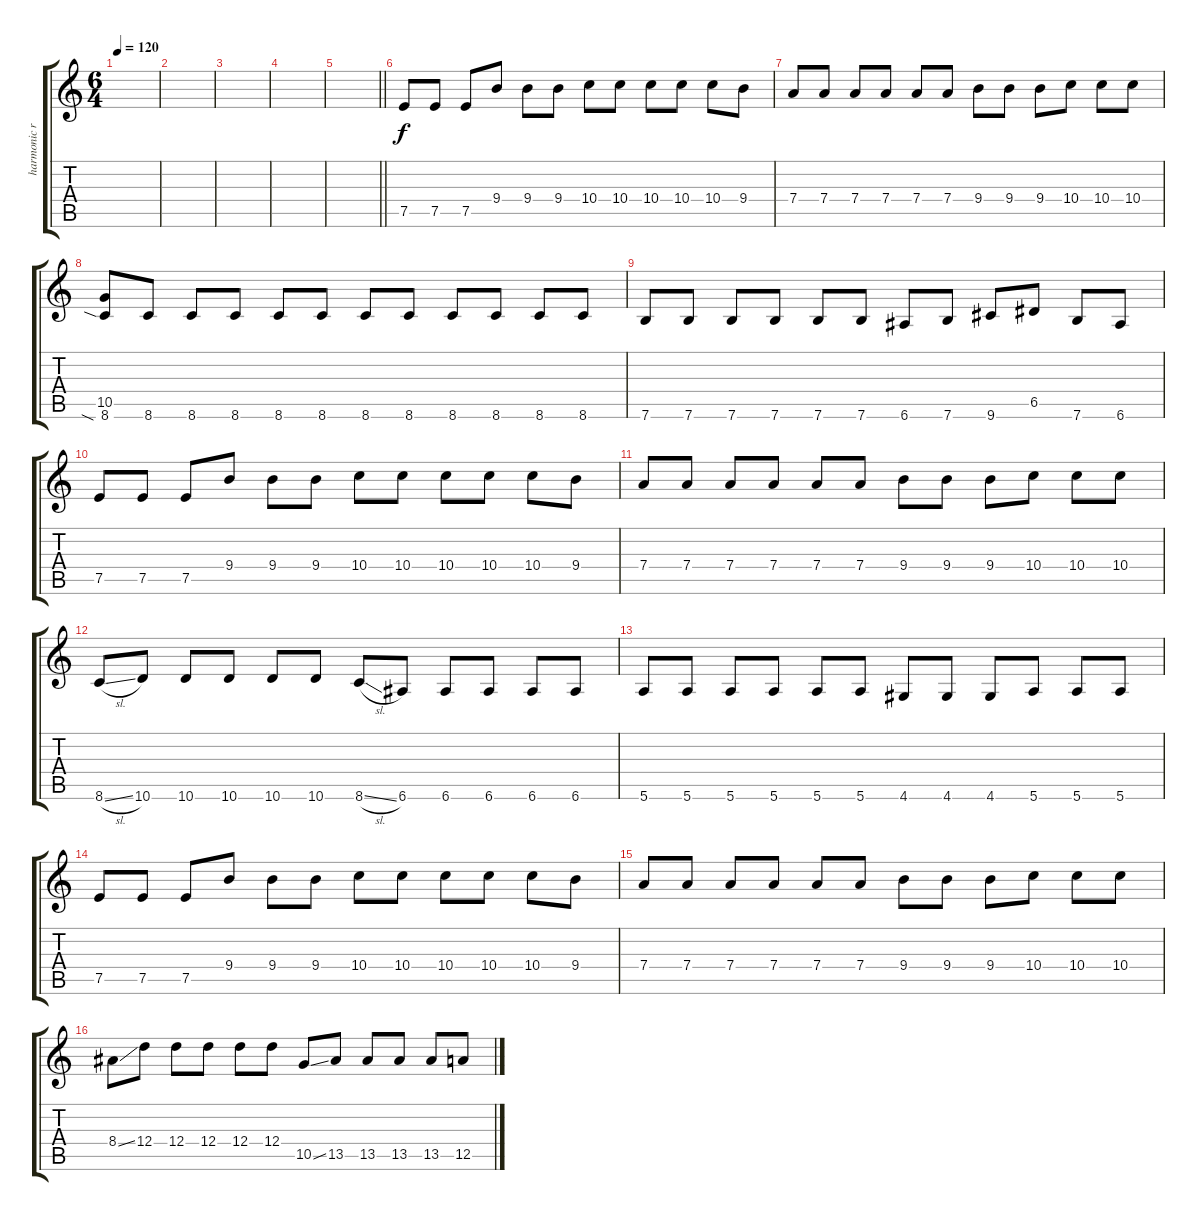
\track ("harmonic rhytm" "harmonic r") {instrument guitarharmonics}
\staff {score tabs}
\tuning (E4 B3 G3 D3 A2 E2) {hide}
\ts (6 4)
\tempo 120
\clef g2
\ks c
|
|
|
|
\barLineRight lightlight
|
7.5.8 7.5.8 7.5.8 9.4.8 9.4.8 9.4.8 10.4.8 10.4.8 10.4.8 10.4.8 10.4.8 9.4.8 |
7.4.8 7.4.8 7.4.8 7.4.8 7.4.8 7.4.8 9.4.8 9.4.8 9.4.8 10.4.8 10.4.8 10.4.8 |
(10.5 8.6{sia}).8 8.6.8 8.6.8 8.6.8 8.6.8 8.6.8 8.6.8 8.6.8 8.6.8 8.6.8 8.6.8 8.6.8 |
7.6.8 7.6.8 7.6.8 7.6.8 7.6.8 7.6.8 6.6.8 7.6.8 9.6.8 6.5.8 7.6.8 6.6.8 |
7.5.8 7.5.8 7.5.8 9.4.8 9.4.8 9.4.8 10.4.8 10.4.8 10.4.8 10.4.8 10.4.8 9.4.8 |
7.4.8 7.4.8 7.4.8 7.4.8 7.4.8 7.4.8 9.4.8 9.4.8 9.4.8 10.4.8 10.4.8 10.4.8 |
8.6{sl}.8 10.6.8 10.6.8 10.6.8 10.6.8 10.6.8 8.6{sl}.8 6.6.8 6.6.8 6.6.8 6.6.8 6.6.8 |
5.6.8 5.6.8 5.6.8 5.6.8 5.6.8 5.6.8 4.6.8 4.6.8 4.6.8 5.6.8 5.6.8 5.6.8 |
7.5.8 7.5.8 7.5.8 9.4.8 9.4.8 9.4.8 10.4.8 10.4.8 10.4.8 10.4.8 10.4.8 9.4.8 |
7.4.8 7.4.8 7.4.8 7.4.8 7.4.8 7.4.8 9.4.8 9.4.8 9.4.8 10.4.8 10.4.8 10.4.8 |
8.4{ss}.8 12.4.8 12.4.8 12.4.8 12.4.8 12.4.8 10.5{ss}.8 13.5.8 13.5.8 13.5.8 13.5.8 12.5.8
